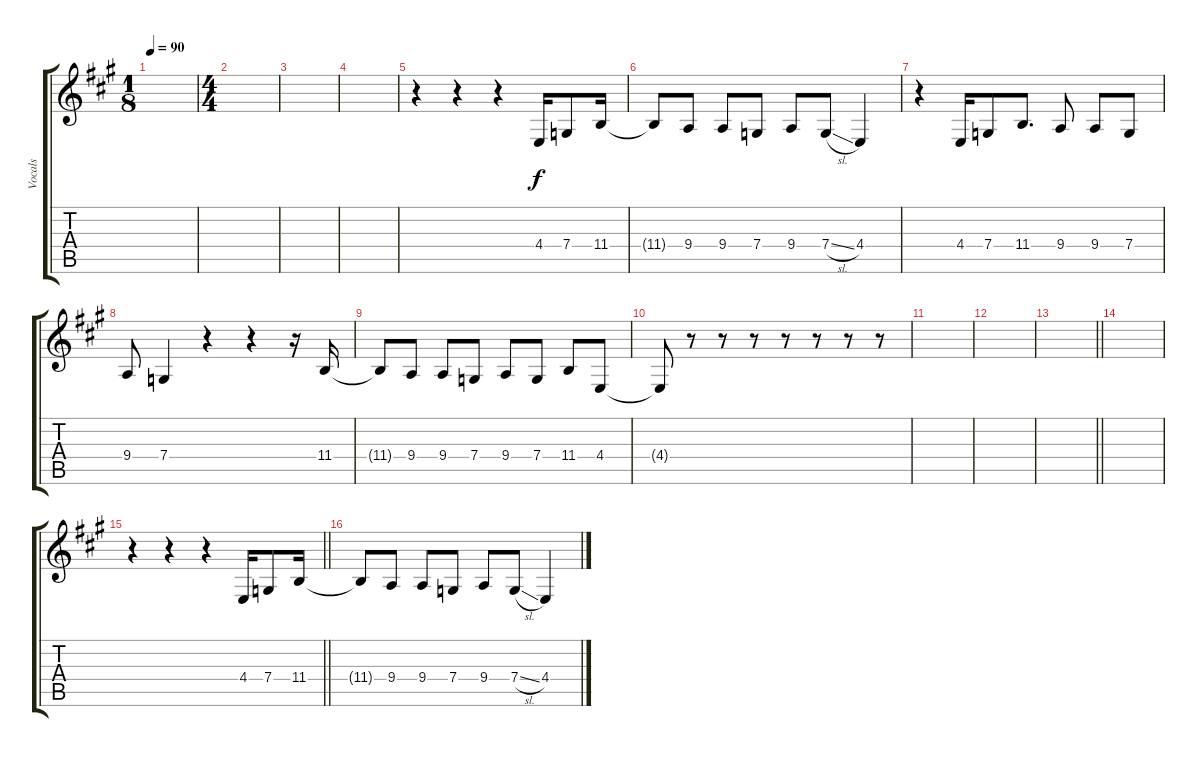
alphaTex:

\track ("Vocals" "Vocals") {instrument altosax}
\staff {score tabs}
\tuning (D4 A3 F3 C3 G2 D2) {hide}
\ts (1 8)
\tempo 90
\clef g2
\ks a
|
\ts (4 4)
|
|
|
r.4 r.4 r.4 4.4.16 7.4.8 11.4.16 |
11.4{t}.8 9.4.8 9.4.8 7.4.8 9.4.8 7.4{sl}.8 4.4.4 |
r.4 4.4.16 7.4.8 11.4.8{d} 9.4.8 9.4.8 7.4.8 |
9.4.8 7.4.4 r.4 r.4 r.16 11.4.16 |
11.4{t}.8 9.4.8 9.4.8 7.4.8 9.4.8 7.4.8 11.4.8 4.4.8 |
4.4{t}.8 r.8 r.8 r.8 r.8 r.8 r.8 r.8 |
|
|
\barLineRight lightlight
|
|
\barLineRight lightlight
r.4 r.4 r.4 4.4.16 7.4.8 11.4.16 |
11.4{t}.8 9.4.8 9.4.8 7.4.8 9.4.8 7.4{sl}.8 4.4.4
